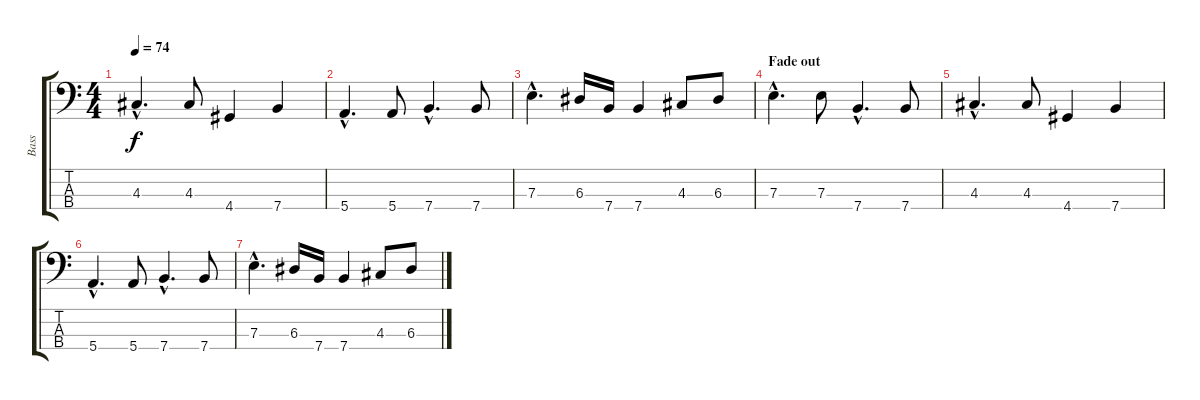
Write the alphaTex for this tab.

\track ("Bass" "Bass") {instrument electricbassfinger}
\staff {score tabs}
\tuning (G2 D2 A1 E1) {hide}
\ts (4 4)
\tempo 74
\clef f4
\ks c
4.3{hac}.4{d dy f} 4.3.8 4.4.4 7.4.4 |
5.4{hac}.4{d} 5.4.8 7.4{hac}.4{d} 7.4.8 |
7.3{hac}.4{d} 6.3.16 7.4.16 7.4.4 4.3.8 6.3.8 |
\section ("" "Fade out")
7.3{hac}.4{d} 7.3.8 7.4{hac}.4{d} 7.4.8 |
4.3{hac}.4{d} 4.3.8 4.4.4 7.4.4 |
5.4{hac}.4{d} 5.4.8 7.4{hac}.4{d} 7.4.8 |
7.3{hac}.4{d} 6.3.16 7.4.16 7.4.4 4.3.8 6.3.8
